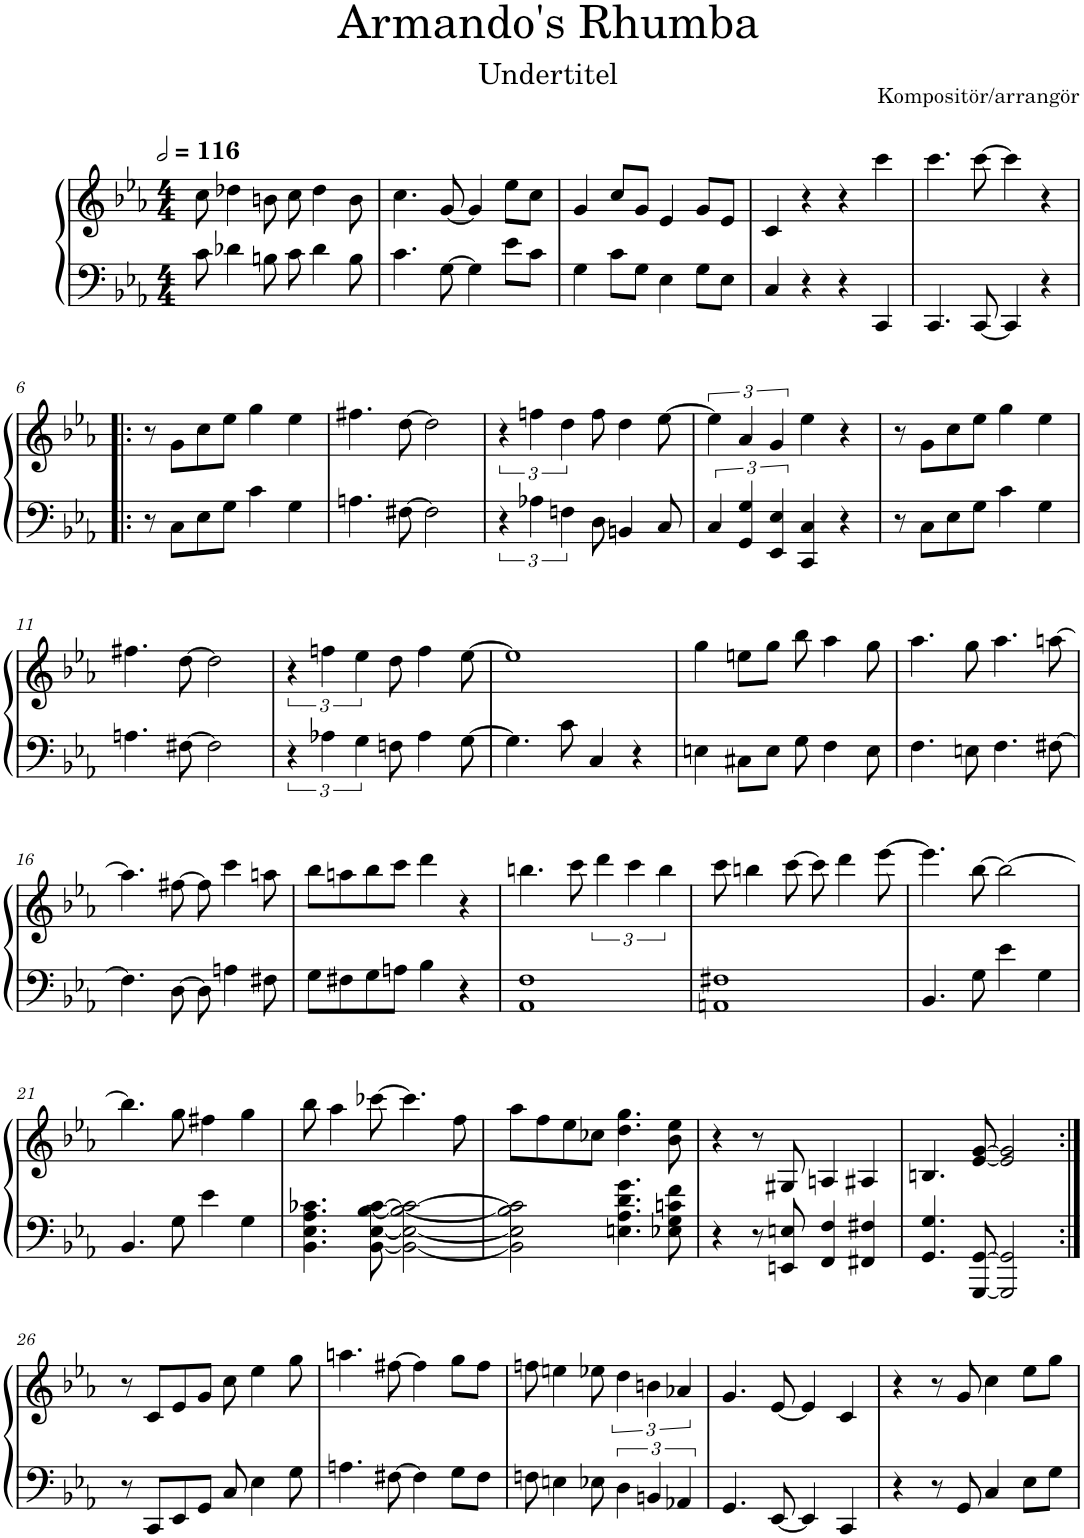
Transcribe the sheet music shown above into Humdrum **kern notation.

**kern	**kern
*part1	*part1
*staff2	*staff1
*I"Piano	*
*I'Pno	*
*clefF4	*clefG2
*k[b-e-a-]	*k[b-e-a-]
*M4/4	*M4/4
=1	=1
8c\	8cc\
4d-X\	4dd-X\
8Bn\	8bn\
8c\	8cc\
4d-\	4dd-\
8B\	8b\
=2	=2
4.c\	4.cc\
[8G\	[8g/
4G\]	4g/]
8e-\L	8ee-\L
8c\J	8cc\J
=3	=3
4G\	4g/
8c\L	8cc/L
8G\J	8g/J
4E-\	4e-/
8G\L	8g/L
8E-\J	8e-/J
=4	=4
4C/	4c/
4r	4r
4r	4r
4CC/	4ccc\
=5	=5
4.CC/	4.ccc\
[8CC/	[8ccc\
4CC/]	4ccc\]
4r	4r
!!LO:LB:g=z
=6!|:	=6!|:
8r	8r
8C\L	8g\L
8E-\	8cc\
8G\J	8ee-\J
4c\	4gg\
4G\	4ee-\
=7	=7
4.An\	4.ff#X\
[8F#X\	[8dd\
2F#\]	2dd\]
=8	=8
6r	6r
6A-X\	6ffn\
6Fn\	6dd\
8D\	8ff\
4BBn/	4dd\
8C/	[8ee-\
=9	=9
6C/	6ee-\]
6GG/ 6G/	6a-/
6EE-/ 6E-/	6g/
4CC/ 4C/	4ee-\
4r	4r
=10	=10
8r	8r
8C\L	8g\L
8E-\	8cc\
8G\J	8ee-\J
4c\	4gg\
4G\	4ee-\
!!LO:LB:g=z
=11	=11
4.An\	4.ff#X\
[8F#X\	[8dd\
2F#\]	2dd\]
=12	=12
6r	6r
6A-X\	6ffn\
6G\	6ee-\
8Fn\	8dd\
4A-\	4ff\
[8G\	[8ee-\
=13	=13
4.G\]	1ee-]
8c\	.
4C/	.
4r	.
=14	=14
4En\	4gg\
8C#X\L	8een\L
8E\J	8gg\J
8G\	8bb-\
4F\	4aa-\
8E\	8gg\
=15	=15
4.F\	4.aa-\
8En\	8gg\
4.F\	4.aa-\
[8F#X\	[8aan\
!!LO:LB:g=z
=16	=16
4.F#\]	4.aa\]
[8D\	[8ff#X\
8D\]	8ff#\]
4An\	4ccc\
8F#X\	8aan\
=17	=17
8G\L	8bb-\L
8F#X\	8aan\
8G\	8bb-\
8An\J	8ccc\J
4B-\	4ddd\
4r	4r
=18	=18
1AA- 1F	4.bbn\
.	8ccc\
.	6ddd\
.	6ccc\
.	6bb\
=19	=19
1AAn 1F#X	8ccc\
.	4bbn\
.	[8ccc\
.	8ccc\]
.	4ddd\
.	[8eee-\
=20	=20
4.BB-/	4.eee-\]
8G\	[8bb-\
4e-\	2bb-\_
4G\	.
!!LO:LB:g=z
=21	=21
4.BB-/	4.bb-\]
8G\	8gg\
4e-\	4ff#X\
4G\	4gg\
=22	=22
4.BB-\ 4.E-\ 4.A-\ 4.c-X\	8bb-\
.	4aa-\
[8BB-\ [8E-\ [8B-\ [8c-\	[8ccc-X\
2BB-\_ 2E-\_ 2B-\_ 2c-\_	4.ccc-\]
.	8ff\
=23	=23
2BB-\] 2E-\] 2B-\] 2c-\]	8aa-\L
.	8ff\
.	8ee-\
.	8cc-X\J
4.En\ 4.A-\ 4.d\ 4.g\	4.dd\ 4.gg\
8E-X\ 8G\ 8cn\ 8f\	8b-\ 8ee-\
=24	=24
4r	4r
8r	8r
8EEn/ 8En/	8G#X/
4FF/ 4F/	4An/
4FF#X/ 4F#X/	4A#X/
=25	=25
4.GG/ 4.G/	4.Bn/
[8GGG/ [8GG/	[8e-/ [8g/
2GGG/] 2GG/]	2e-/] 2g/]
!!LO:LB:g=z
=26:|!	=26:|!
8r	8r
8CC/L	8c/L
8EE-/	8e-/
8GG/J	8g/J
8C/	8cc\
4E-\	4ee-\
8G\	8gg\
=27	=27
4.An\	4.aan\
[8F#X\	[8ff#X\
4F#\]	4ff#\]
8G\L	8gg\L
8F#\J	8ff#\J
=28	=28
8Fn\	8ffn\
4En\	4een\
8E-X\	8ee-X\
6D\	6dd\
6BBn/	6bn\
6AA-X/	6a-X/
=29	=29
4.GG/	4.g/
[8EE-/	[8e-/
4EE-/]	4e-/]
4CC/	4c/
=30	=30
4r	4r
8r	8r
8GG/	8g/
4C/	4cc\
8E-\L	8ee-\L
8G\J	8gg\J
=	=
*-	*-
